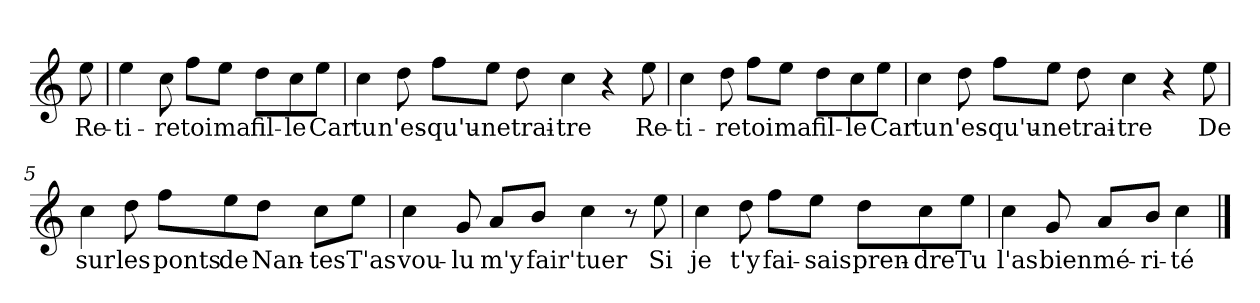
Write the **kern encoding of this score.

**kern	**text
*part1	*part1
*staff1	*staff1
*clefG2	*
*k[]	*
*C:	*
=	=
!	!LO:LY:b
8ee\	Re-
=1	=1
!	!LO:LY:b
4ee\	-ti-
!	!LO:LY:b
8cc\	-re
!	!LO:LY:b
8ff\L	toi
!	!LO:LY:b
8ee\J	ma
!	!LO:LY:b
8dd\L	fil-
!	!LO:LY:b
8cc\	-le
!	!LO:LY:b
8ee\J	Car
=2	=2
!	!LO:LY:b
4cc\	tu
!	!LO:LY:b
8dd\	n'es-
!	!LO:LY:b
8ff\L	-qu'u-
!	!LO:LY:b
8ee\J	-ne
!	!LO:LY:b
8dd\	trai-
!	!LO:LY:b
4cc\	-tre
4r	.
!	!LO:LY:b
8ee\	Re-
=3	=3
!	!LO:LY:b
4cc\	-ti-
!	!LO:LY:b
8dd\	-re
!	!LO:LY:b
8ff\L	toi
!	!LO:LY:b
8ee\J	ma
!	!LO:LY:b
8dd\L	fil-
!	!LO:LY:b
8cc\	-le
!	!LO:LY:b
8ee\J	Car
!!LO:LB:g=z
=4	=4
!	!LO:LY:b
4cc\	tu
!	!LO:LY:b
8dd\	n'es-
!	!LO:LY:b
8ff\L	-qu'u-
!	!LO:LY:b
8ee\J	-ne
!	!LO:LY:b
8dd\	trai-
!	!LO:LY:b
4cc\	-tre
4r	.
!	!LO:LY:b
8ee\	De
=5	=5
!	!LO:LY:b
4cc\	sur
!	!LO:LY:b
8dd\	les
!	!LO:LY:b
8ff\L	ponts
!	!LO:LY:b
8ee\	de
!	!LO:LY:b
8dd\J	Nan-
!	!LO:LY:b
8cc\L	-tes
!	!LO:LY:b
8ee\J	T'as
=6	=6
!	!LO:LY:b
4cc\	vou-
!	!LO:LY:b
8g/	-lu
!	!LO:LY:b
8a/L	m'y
!	!LO:LY:b
8b/J	fair'
!	!LO:LY:b
4cc\	tuer
8r	.
!	!LO:LY:b
8ee\	Si
!!LO:LB:g=z
=7	=7
!	!LO:LY:b
4cc\	je
!	!LO:LY:b
8dd\	t'y
!	!LO:LY:b
8ff\L	fai-
!	!LO:LY:b
8ee\J	-sais
!	!LO:LY:b
8dd\L	pren-
!	!LO:LY:b
8cc\	-dre
!	!LO:LY:b
8ee\J	Tu
=8	=8
!	!LO:LY:b
4cc\	l'as
!	!LO:LY:b
8g/	bien
!	!LO:LY:b
8a/L	mé-
!	!LO:LY:b
8b/J	-ri-
!	!LO:LY:b
4cc\	-té
==	==
*-	*-
